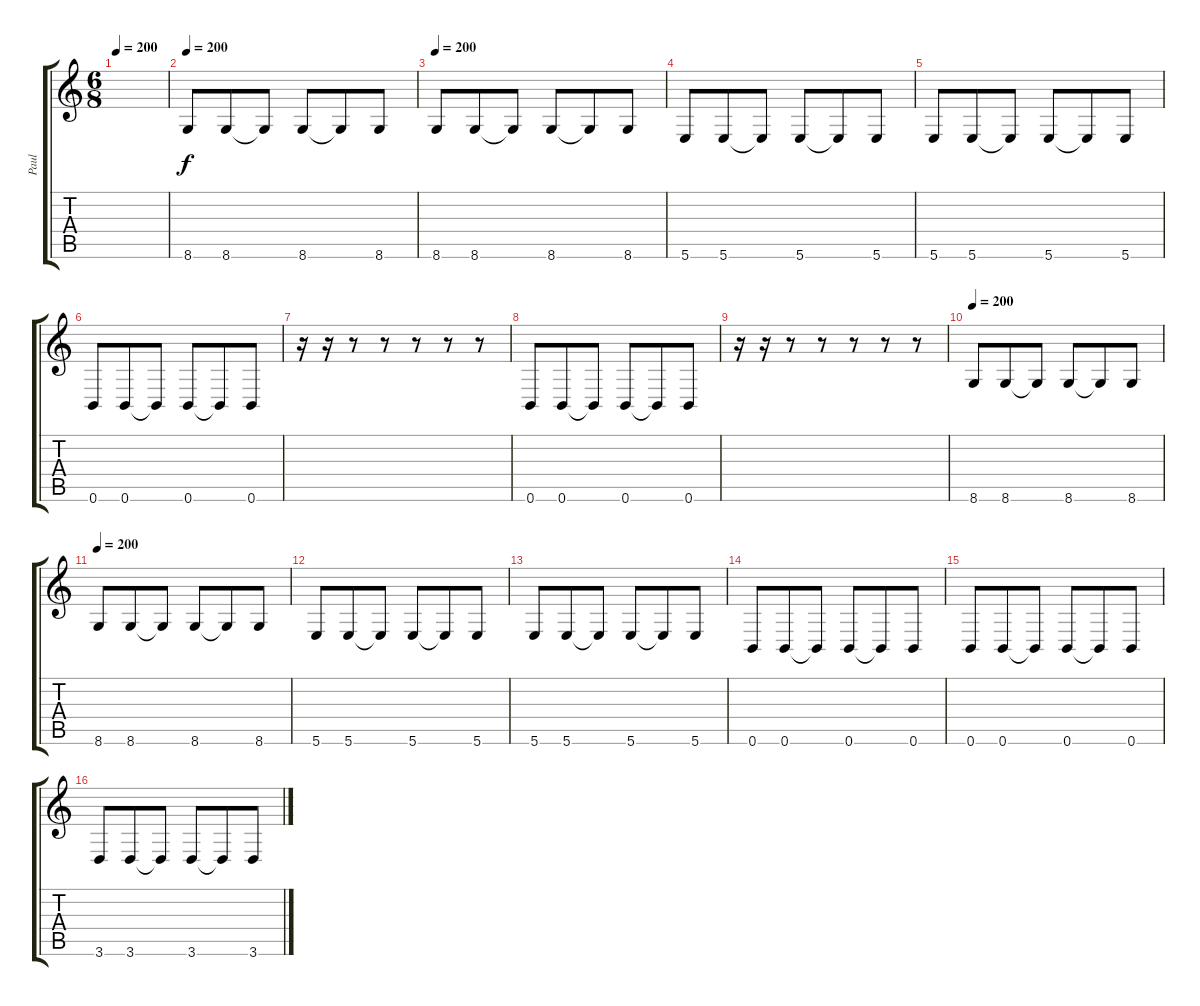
\track ("Paul" "Paul") {instrument electricbassfinger}
\staff {score tabs}
\tuning (Db4 Ab3 E3 B2 Gb2 B1) {hide}
\ts (6 8)
\tempo 200
\clef g2
\ks c
|
\tempo 200
8.6.8 8.6.8 8.6{t}.8 8.6.8 8.6{t}.8 8.6.8 |
\tempo 200
8.6.8 8.6.8 8.6{t}.8 8.6.8 8.6{t}.8 8.6.8 |
5.6.8 5.6.8 5.6{t}.8 5.6.8 5.6{t}.8 5.6.8 |
5.6.8 5.6.8 5.6{t}.8 5.6.8 5.6{t}.8 5.6.8 |
0.6.8 0.6.8 0.6{t}.8 0.6.8 0.6{t}.8 0.6.8 |
r.16 r.16 r.8 r.8 r.8 r.8 r.8 |
0.6.8 0.6.8 0.6{t}.8 0.6.8 0.6{t}.8 0.6.8 |
r.16 r.16 r.8 r.8 r.8 r.8 r.8 |
\tempo 200
8.6.8 8.6.8 8.6{t}.8 8.6.8 8.6{t}.8 8.6.8 |
\tempo 200
8.6.8 8.6.8 8.6{t}.8 8.6.8 8.6{t}.8 8.6.8 |
5.6.8 5.6.8 5.6{t}.8 5.6.8 5.6{t}.8 5.6.8 |
5.6.8 5.6.8 5.6{t}.8 5.6.8 5.6{t}.8 5.6.8 |
0.6.8 0.6.8 0.6{t}.8 0.6.8 0.6{t}.8 0.6.8 |
0.6.8 0.6.8 0.6{t}.8 0.6.8 0.6{t}.8 0.6.8 |
3.6.8 3.6.8 3.6{t}.8 3.6.8 3.6{t}.8 3.6.8
